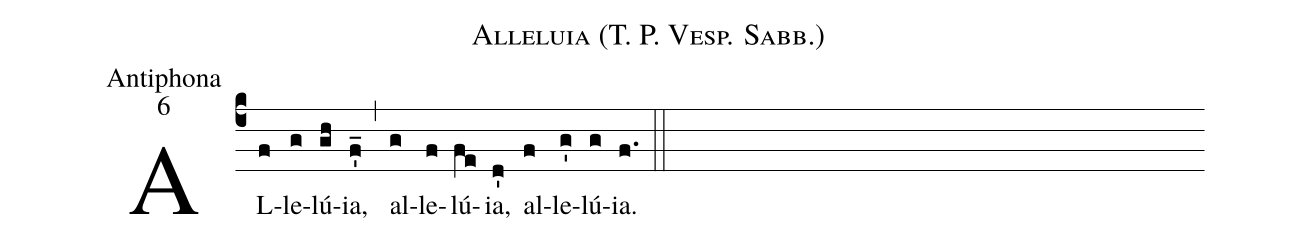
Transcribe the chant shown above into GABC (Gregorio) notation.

name:Alleluia (T. P. Vesp. Sabb.);
office-part:Antiphona;
mode:6;
%%
(c4) AL(f)le(g)lú(gh)ia,(f'_) (,) al(g)le(f)lú(fe)ia,(d') al(f)le(g')lú(g)ia.(f.) (::)
